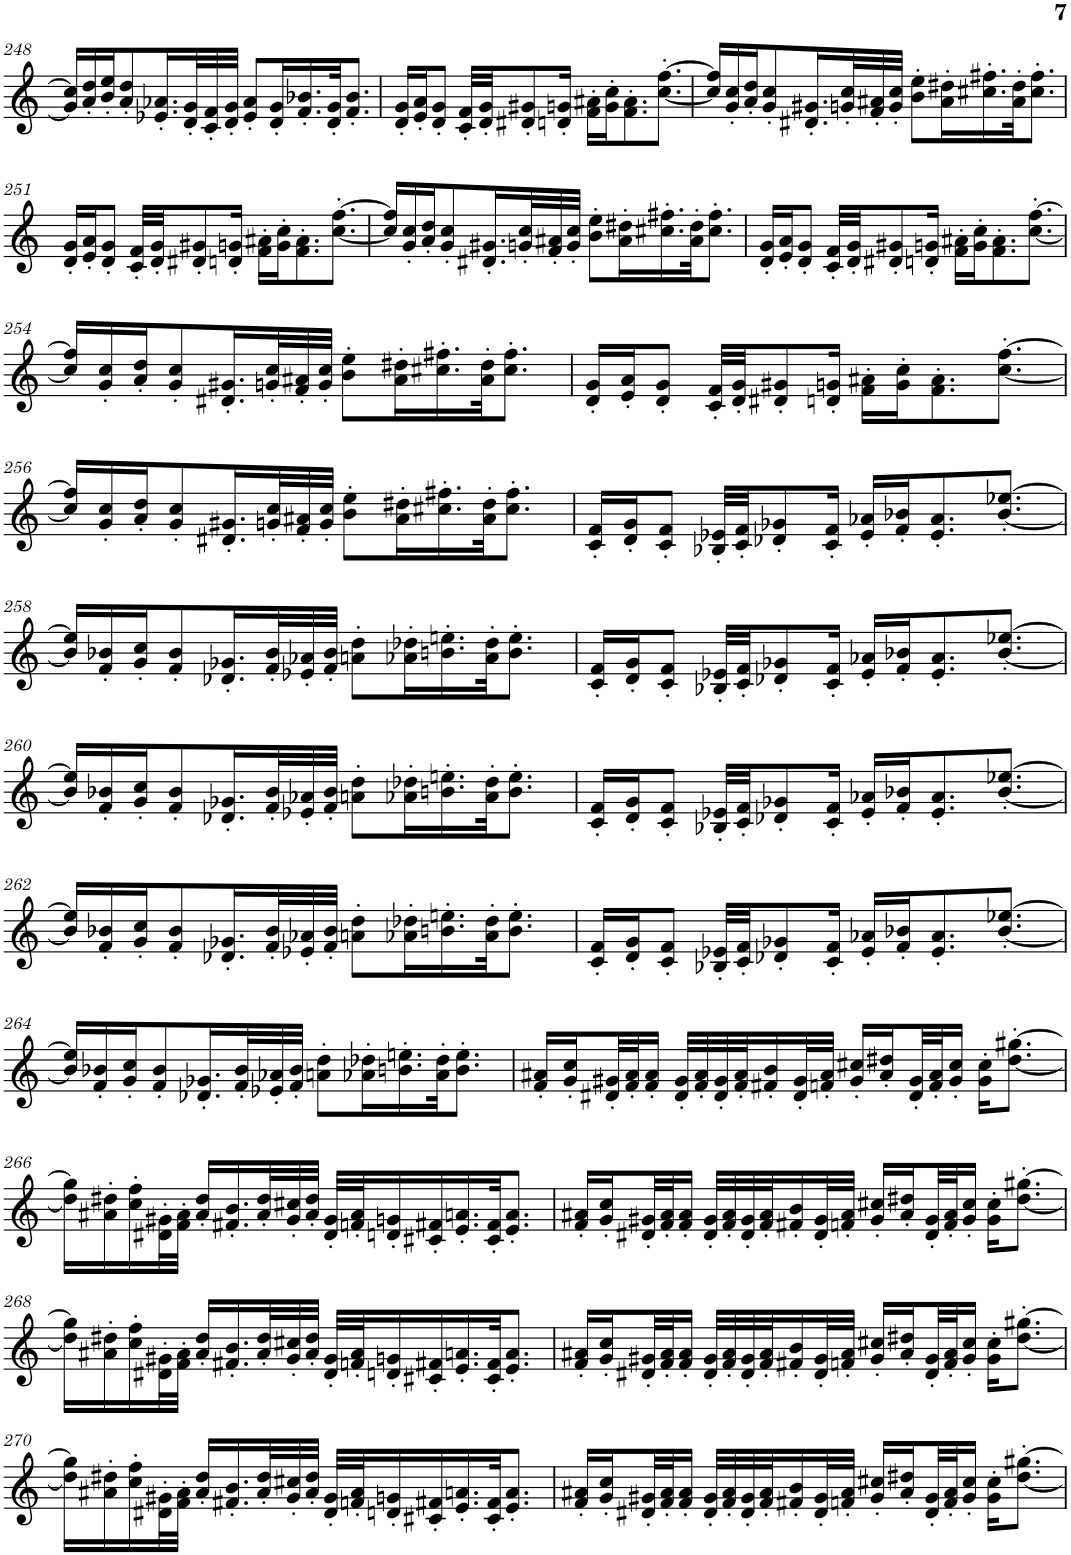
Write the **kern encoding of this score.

**kern
*part1
*staff1
*I"Violino
*I'Vno.
!!LO:PB:g=z
*clefG2
*k[]
*M4/4
=248
16g/] 16cc/]LL
16a/' 16dd/'
16b/' 16ee/'J
8a/' 8dd/'
16.e-X/' 16.a-X/'L
32d/' 32g/'L
32c/' 32f/'
32d/' 32g/'JJJ
8e-/' 8a-/'L
16d/' 16g/'L
16.f/' 16.b-X/'
32d/' 32g/'JK
8.f/' 8.b-/'J
=249
16d/' 16g/'LL
16e/' 16a/'J
8d/' 8g/'J
32c/' 32f/'LLL
32d/' 32g/'JJ
8d#X/' 8g#X/'
16dn/' 16gn/'Jk
16f\' 16a#X\'LL
16g\' 16cc\'J
8.f\' 8.a#\'
[8.cc\' [8.ff\'J
=250
16cc/] 16ff/]LL
16g/' 16cc/'
16a/' 16dd/'J
8g/' 8cc/'
16.d#X/' 16.g#X/'L
32gn/' 32cc/'L
32f/' 32a#X/'
32g/' 32cc/'JJJ
8b\' 8ee\'L
16a#\' 16dd#X\'L
16.cc#X\' 16.ff#X\'
32a#\' 32dd#\'JK
8.cc#\' 8.ff#\'J
!!LO:LB:g=z
=251
16d/' 16g/'LL
16e/' 16a/'J
8d/' 8g/'J
32c/' 32f/'LLL
32d/' 32g/'JJ
8d#X/' 8g#X/'
16dn/' 16gn/'Jk
16f\' 16a#X\'LL
16g\' 16cc\'J
8.f\' 8.a#\'
[8.cc\' [8.ff\'J
=252
16cc/] 16ff/]LL
16g/' 16cc/'
16a/' 16dd/'J
8g/' 8cc/'
16.d#X/' 16.g#X/'L
32gn/' 32cc/'L
32f/' 32a#X/'
32g/' 32cc/'JJJ
8b\' 8ee\'L
16a#\' 16dd#X\'L
16.cc#X\' 16.ff#X\'
32a#\' 32dd#\'JK
8.cc#\' 8.ff#\'J
=253
16d/' 16g/'LL
16e/' 16a/'J
8d/' 8g/'J
32c/' 32f/'LLL
32d/' 32g/'JJ
8d#X/' 8g#X/'
16dn/' 16gn/'Jk
16f\' 16a#X\'LL
16g\' 16cc\'J
8.f\' 8.a#\'
[8.cc\' [8.ff\'J
!!LO:LB:g=z
=254
16cc/] 16ff/]LL
16g/' 16cc/'
16a/' 16dd/'J
8g/' 8cc/'
16.d#X/' 16.g#X/'L
32gn/' 32cc/'L
32f/' 32a#X/'
32g/' 32cc/'JJJ
8b\' 8ee\'L
16a#\' 16dd#X\'L
16.cc#X\' 16.ff#X\'
32a#\' 32dd#\'JK
8.cc#\' 8.ff#\'J
=255
16d/' 16g/'LL
16e/' 16a/'J
8d/' 8g/'J
32c/' 32f/'LLL
32d/' 32g/'JJ
8d#X/' 8g#X/'
16dn/' 16gn/'Jk
16f\' 16a#X\'LL
16g\' 16cc\'J
8.f\' 8.a#\'
[8.cc\' [8.ff\'J
!!LO:LB:g=z
=256
16cc/] 16ff/]LL
16g/' 16cc/'
16a/' 16dd/'J
8g/' 8cc/'
16.d#X/' 16.g#X/'L
32gn/' 32cc/'L
32f/' 32a#X/'
32g/' 32cc/'JJJ
8b\' 8ee\'L
16a#\' 16dd#X\'L
16.cc#X\' 16.ff#X\'
32a#\' 32dd#\'JK
8.cc#\' 8.ff#\'J
=257
16c/' 16f/'LL
16d/' 16g/'J
8c/' 8f/'J
32B-X/' 32e-X/'LLL
32c/' 32f/'JJ
8d-X/' 8g-X/'
16c/' 16f/'Jk
16e-/' 16a-X/'LL
16f/' 16b-X/'J
8.e-/' 8.a-/'
[8.b-/' [8.ee-X/'J
!!LO:LB:g=z
=258
16b-/] 16ee-/]LL
16f/' 16b-X/'
16g/' 16cc/'J
8f/' 8b-/'
16.d-X/' 16.g-X/'L
32f/' 32b-/'L
32e-X/' 32a-X/'
32f/' 32b-/'JJJ
8an\' 8dd\'L
16a-X\' 16dd-X\'L
16.bn\' 16.een\'
32a-\' 32dd-\'JK
8.b\' 8.ee\'J
=259
16c/' 16f/'LL
16d/' 16g/'J
8c/' 8f/'J
32B-X/' 32e-X/'LLL
32c/' 32f/'JJ
8d-X/' 8g-X/'
16c/' 16f/'Jk
16e-/' 16a-X/'LL
16f/' 16b-X/'J
8.e-/' 8.a-/'
[8.b-/' [8.ee-X/'J
!!LO:LB:g=z
=260
16b-/] 16ee-/]LL
16f/' 16b-X/'
16g/' 16cc/'J
8f/' 8b-/'
16.d-X/' 16.g-X/'L
32f/' 32b-/'L
32e-X/' 32a-X/'
32f/' 32b-/'JJJ
8an\' 8dd\'L
16a-X\' 16dd-X\'L
16.bn\' 16.een\'
32a-\' 32dd-\'JK
8.b\' 8.ee\'J
=261
16c/' 16f/'LL
16d/' 16g/'J
8c/' 8f/'J
32B-X/' 32e-X/'LLL
32c/' 32f/'JJ
8d-X/' 8g-X/'
16c/' 16f/'Jk
16e-/' 16a-X/'LL
16f/' 16b-X/'J
8.e-/' 8.a-/'
[8.b-/' [8.ee-X/'J
!!LO:LB:g=z
=262
16b-/] 16ee-/]LL
16f/' 16b-X/'
16g/' 16cc/'J
8f/' 8b-/'
16.d-X/' 16.g-X/'L
32f/' 32b-/'L
32e-X/' 32a-X/'
32f/' 32b-/'JJJ
8an\' 8dd\'L
16a-X\' 16dd-X\'L
16.bn\' 16.een\'
32a-\' 32dd-\'JK
8.b\' 8.ee\'J
=263
16c/' 16f/'LL
16d/' 16g/'J
8c/' 8f/'J
32B-X/' 32e-X/'LLL
32c/' 32f/'JJ
8d-X/' 8g-X/'
16c/' 16f/'Jk
16e-/' 16a-X/'LL
16f/' 16b-X/'J
8.e-/' 8.a-/'
[8.b-/' [8.ee-X/'J
!!LO:LB:g=z
=264
16b-/] 16ee-/]LL
16f/' 16b-X/'
16g/' 16cc/'J
8f/' 8b-/'
16.d-X/' 16.g-X/'L
32f/' 32b-/'L
32e-X/' 32a-X/'
32f/' 32b-/'JJJ
8an\' 8dd\'L
16a-X\' 16dd-X\'L
16.bn\' 16.een\'
32a-\' 32dd-\'JK
8.b\' 8.ee\'J
=265
16f/' 16a#X/'LL
16g/' 16cc/'
32d#X/' 32g#X/'L
32f/' 32a#/'J
16f/' 16a#/'JJ
32d#/' 32g#/'LLL
32f/' 32a#/'
32d#/' 32g#/'
32f/' 32a#/'J
16f#X/' 16b/'
32d#/' 32g#/'L
32fn/' 32a#/'JJJ
16g#/' 16cc#X/'LL
16a#/' 16dd#X/'
32d#/' 32g#/'L
32f/' 32a#/'J
16g#/' 16cc#/'JJ
16g#\' 16cc#\'KL
[8.dd#\' [8.gg#X\'J
!!LO:LB:g=z
=266
16dd#\] 16gg#\]LL
16a#X\' 16dd#X\'
16cc\' 16ff\'
32d#X\' 32g#X\'L
32f\' 32a#\'JJJ
16a#/' 16dd#/'LL
16.f#X/' 16.b/'
32a#/' 32dd#/'L
32g#/' 32cc#X/'
32a#/' 32dd#/'JJJ
32d#/' 32g#/'LLL
32fn/' 32a#/'J
16dn/' 16gn/'
16c#X/' 16f#X/'
16.e/' 16.an/'
32c#/' 32f#/'JK
8.e/' 8.a/'J
=267
16f/' 16a#X/'LL
16g/' 16cc/'
32d#X/' 32g#X/'L
32f/' 32a#/'J
16f/' 16a#/'JJ
32d#/' 32g#/'LLL
32f/' 32a#/'
32d#/' 32g#/'
32f/' 32a#/'J
16f#X/' 16b/'
32d#/' 32g#/'L
32fn/' 32a#/'JJJ
16g#/' 16cc#X/'LL
16a#/' 16dd#X/'
32d#/' 32g#/'L
32f/' 32a#/'J
16g#/' 16cc#/'JJ
16g#\' 16cc#\'KL
[8.dd#\' [8.gg#X\'J
!!LO:LB:g=z
=268
16dd#\] 16gg#\]LL
16a#X\' 16dd#X\'
16cc\' 16ff\'
32d#X\' 32g#X\'L
32f\' 32a#\'JJJ
16a#/' 16dd#/'LL
16.f#X/' 16.b/'
32a#/' 32dd#/'L
32g#/' 32cc#X/'
32a#/' 32dd#/'JJJ
32d#/' 32g#/'LLL
32fn/' 32a#/'J
16dn/' 16gn/'
16c#X/' 16f#X/'
16.e/' 16.an/'
32c#/' 32f#/'JK
8.e/' 8.a/'J
=269
16f/' 16a#X/'LL
16g/' 16cc/'
32d#X/' 32g#X/'L
32f/' 32a#/'J
16f/' 16a#/'JJ
32d#/' 32g#/'LLL
32f/' 32a#/'
32d#/' 32g#/'
32f/' 32a#/'J
16f#X/' 16b/'
32d#/' 32g#/'L
32fn/' 32a#/'JJJ
16g#/' 16cc#X/'LL
16a#/' 16dd#X/'
32d#/' 32g#/'L
32f/' 32a#/'J
16g#/' 16cc#/'JJ
16g#\' 16cc#\'KL
[8.dd#\' [8.gg#X\'J
!!LO:LB:g=z
=270
16dd#\] 16gg#\]LL
16a#X\' 16dd#X\'
16cc\' 16ff\'
32d#X\' 32g#X\'L
32f\' 32a#\'JJJ
16a#/' 16dd#/'LL
16.f#X/' 16.b/'
32a#/' 32dd#/'L
32g#/' 32cc#X/'
32a#/' 32dd#/'JJJ
32d#/' 32g#/'LLL
32fn/' 32a#/'J
16dn/' 16gn/'
16c#X/' 16f#X/'
16.e/' 16.an/'
32c#/' 32f#/'JK
8.e/' 8.a/'J
=271
16f/' 16a#X/'LL
16g/' 16cc/'
32d#X/' 32g#X/'L
32f/' 32a#/'J
16f/' 16a#/'JJ
32d#/' 32g#/'LLL
32f/' 32a#/'
32d#/' 32g#/'
32f/' 32a#/'J
16f#X/' 16b/'
32d#/' 32g#/'L
32fn/' 32a#/'JJJ
16g#/' 16cc#X/'LL
16a#/' 16dd#X/'
32d#/' 32g#/'L
32f/' 32a#/'J
16g#/' 16cc#/'JJ
16g#\' 16cc#\'KL
[8.dd#\' [8.gg#X\'J
=
*-
